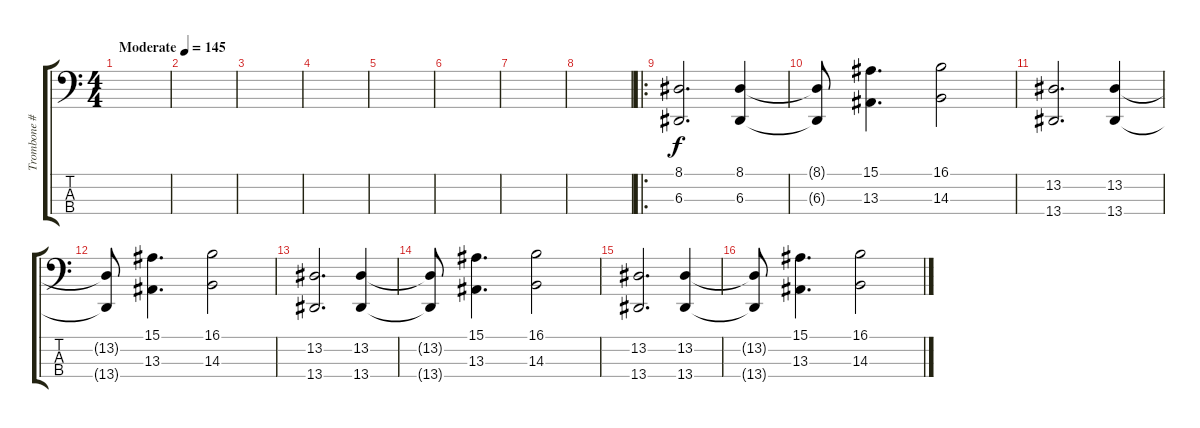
\track ("Trombone #4" "Trombone #") {instrument trombone}
\staff {score tabs}
\tuning (G2 D2 A1 D1) {hide}
\ts (4 4)
\tempo (145 "Moderate")
\clef f4
\ks c
|
|
|
|
|
|
|
|
\ro
(8.1 6.3).2{d} (8.1 6.3).4 |
(8.1{t} 6.3{t}).8 (15.1 13.3).4{d} (16.1 14.3).2 |
(13.2 13.4).2{d} (13.2 13.4).4 |
(13.2{t} 13.4{t}).8 (15.1 13.3).4{d} (16.1 14.3).2 |
(13.2 13.4).2{d} (13.2 13.4).4 |
(13.2{t} 13.4{t}).8 (15.1 13.3).4{d} (16.1 14.3).2 |
(13.2 13.4).2{d} (13.2 13.4).4 |
(13.2{t} 13.4{t}).8 (15.1 13.3).4{d} (16.1 14.3).2
